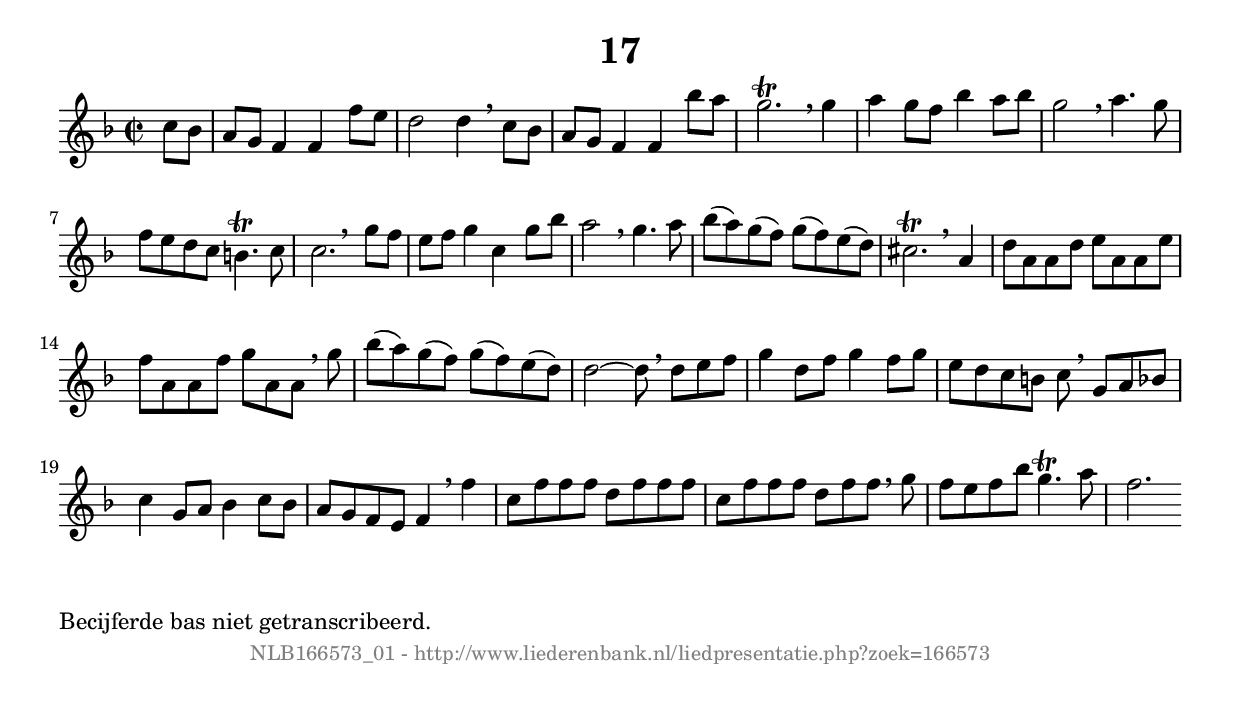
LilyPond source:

%
% produced by wce2krn 1.64 (7 June 2014)
%
\version"2.16"
#(append! paper-alist '(("long" . (cons (* 210 mm) (* 2000 mm)))))
#(set-default-paper-size "long")
sb = {\breathe}
mBreak = {\breathe }
bBreak = {\breathe }
x = {\once\override NoteHead #'style = #'cross }
gl=\glissando
itime={\override Staff.TimeSignature #'stencil = ##f }
ficta = {\once\set suggestAccidentals = ##t}
fine = {\once\override Score.RehearsalMark #'self-alignment-X = #1 \mark \markup {\italic{Fine}}}
dc = {\once\override Score.RehearsalMark #'self-alignment-X = #1 \mark \markup {\italic{D.C.}}}
dcf = {\once\override Score.RehearsalMark #'self-alignment-X = #1 \mark \markup {\italic{D.C. al Fine}}}
dcc = {\once\override Score.RehearsalMark #'self-alignment-X = #1 \mark \markup {\italic{D.C. al Coda}}}
ds = {\once\override Score.RehearsalMark #'self-alignment-X = #1 \mark \markup {\italic{D.S.}}}
dsf = {\once\override Score.RehearsalMark #'self-alignment-X = #1 \mark \markup {\italic{D.S. al Fine}}}
dsc = {\once\override Score.RehearsalMark #'self-alignment-X = #1 \mark \markup {\italic{D.S. al Coda}}}
pv = {\set Score.repeatCommands = #'((volta "1"))}
sv = {\set Score.repeatCommands = #'((volta "2"))}
tv = {\set Score.repeatCommands = #'((volta "3"))}
qv = {\set Score.repeatCommands = #'((volta "4"))}
xv = {\set Score.repeatCommands = #'((volta #f))}
\header{ tagline = ""
title = "17"
}
\score {{
\key f \major
\relative g'
{
\set melismaBusyProperties = #'()
\partial 32*8
\time 2/2
\tempo 4=120
\override Score.MetronomeMark #'transparent = ##t
\override Score.RehearsalMark #'break-visibility = #(vector #t #t #f)
c8 bes a g f4 f f'8 e d2 d4 \sb c8 bes a g f4 f bes'8 a g2.\trill \mBreak
g4 a g8 f bes4 a8 bes g2 \sb a4. g8 f e d c b4.\trill c8 c2. \bar ":|:" \bBreak
g'8 f e f g4 c, g'8 bes a2 \sb g4. a8 bes( a) g( f) g( f) e( d) cis2.\trill \mBreak
a4 d8 a a d e a, a e' f a, a f' g a, a \sb g' bes( a) g( f) g( f) e( d) d2~ d8 \mBreak
d8 e f g4 d8 f g4 f8 g e d c b c \sb g a bes c4 g8 a bes4 c8 bes a g f e f4 \mBreak
f'4 c8 f f f d f f f c f f f d f f \sb g f e f bes g4.\trill a8 f2. \bar ":|:"
 }}
 \midi { }
 \layout {
            indent = 0.0\cm
}
}
\markup { \wordwrap-string #" 
Becijferde bas niet getranscribeerd.
"}
\markup { \vspace #0 } \markup { \with-color #grey \fill-line { \center-column { \smaller "NLB166573_01 - http://www.liederenbank.nl/liedpresentatie.php?zoek=166573" } } }
